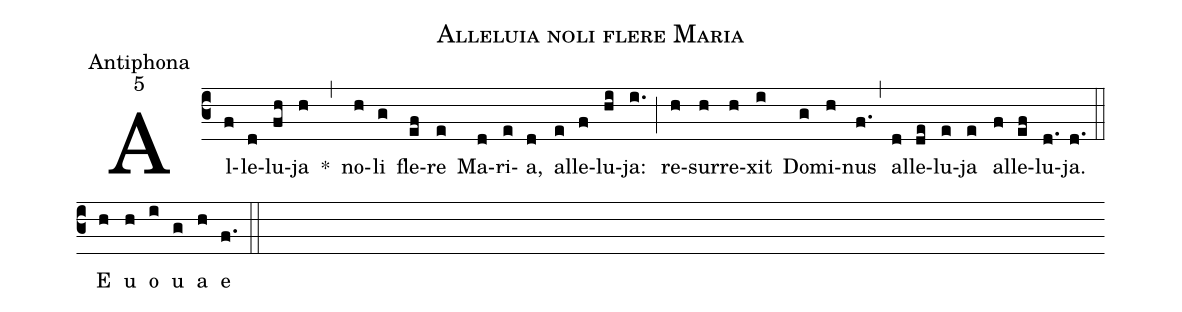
name:Alleluia noli flere Maria;
office-part:Antiphona;
mode:5;
%%
(c3) Al(f)le(d)lu(fh)ja(h) *(,) no(h)li(g) fle(ef)re(e) Ma(d)ri(e)a,(d) al(e)le(f)lu(hi)ja:(i.) (;) re(h)sur(h)re(h)xit(i) Do(g)mi(h)nus(f.) (,) al(d)le(de)lu(e)ja(e) al(f)le(ef)lu(d.)ja.(d.) (::) <eu>E(h) u(h) o(i) u(g) a(h) e(f.) </eu> (::)
